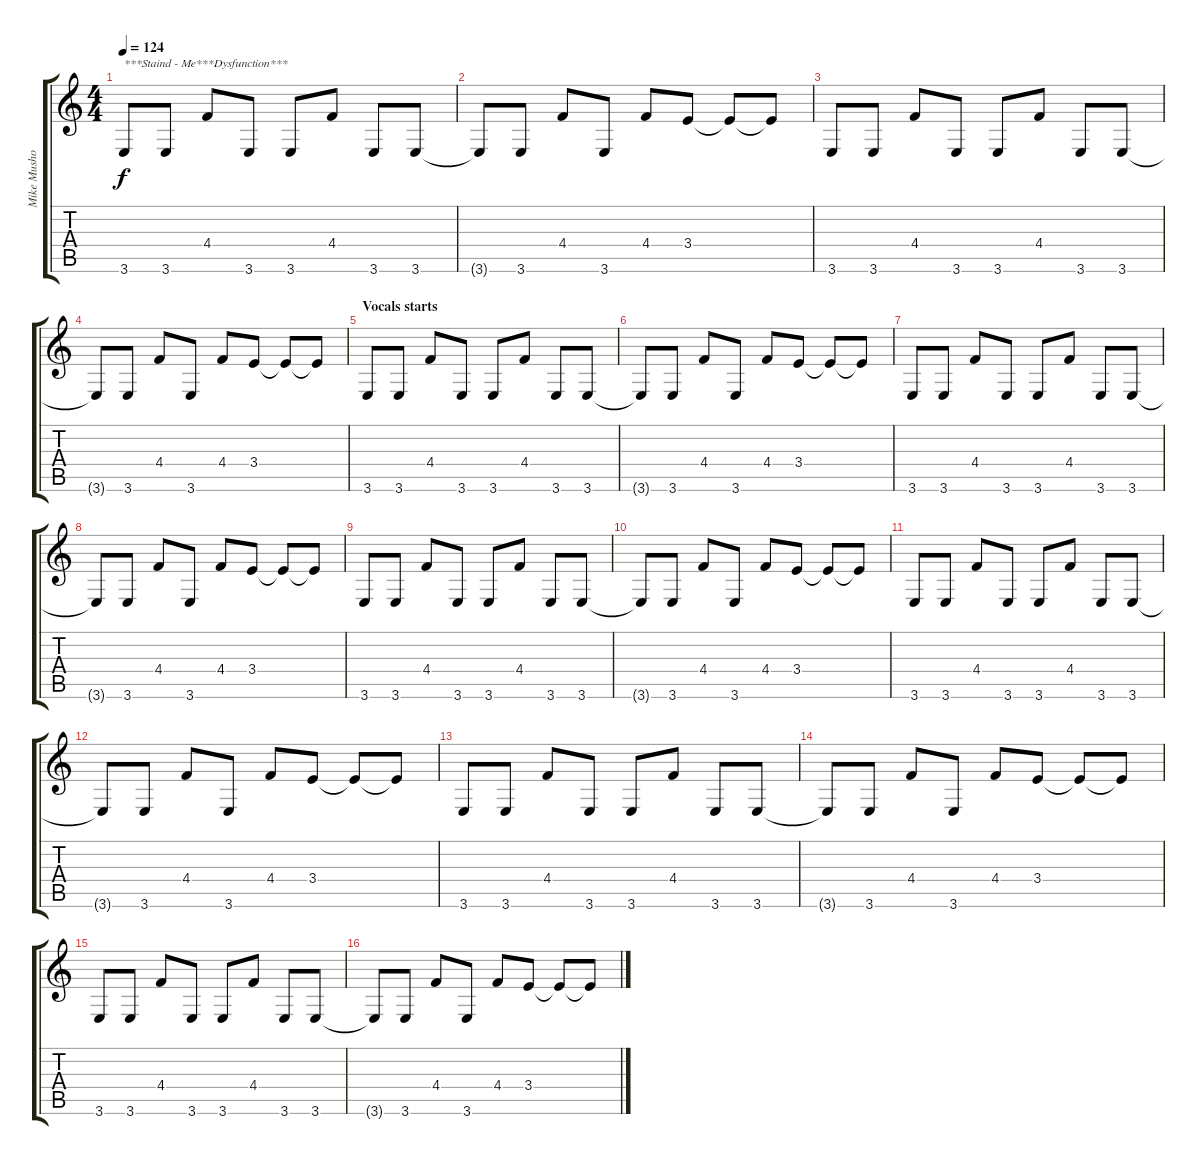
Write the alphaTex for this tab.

\track ("Mike Mushock - Guitars" "Mike Musho") {instrument electricguitarjazz}
\staff {score tabs}
\tuning (Eb4 Bb3 Gb3 Db3 Ab2 Db2) {hide}
\ts (4 4)
\section ("" "")
\tempo 124
\clef g2
\ks c
3.6.8{txt "***Staind - Me***Dysfunction***" dy f instrument electricguitarjazz} 3.6.8 4.4.8 3.6.8 3.6.8 4.4.8 3.6.8 3.6.8 |
3.6{t}.8 3.6.8 4.4.8 3.6.8 4.4.8 3.4.8 3.4{t}.8 3.4{t}.8 |
3.6.8 3.6.8 4.4.8 3.6.8 3.6.8 4.4.8 3.6.8 3.6.8 |
3.6{t}.8 3.6.8 4.4.8 3.6.8 4.4.8 3.4.8 3.4{t}.8 3.4{t}.8 |
\section ("" "Vocals starts")
3.6.8 3.6.8 4.4.8 3.6.8 3.6.8 4.4.8 3.6.8 3.6.8 |
3.6{t}.8 3.6.8 4.4.8 3.6.8 4.4.8 3.4.8 3.4{t}.8 3.4{t}.8 |
3.6.8 3.6.8 4.4.8 3.6.8 3.6.8 4.4.8 3.6.8 3.6.8 |
3.6{t}.8 3.6.8 4.4.8 3.6.8 4.4.8 3.4.8 3.4{t}.8 3.4{t}.8 |
3.6.8 3.6.8 4.4.8 3.6.8 3.6.8 4.4.8 3.6.8 3.6.8 |
3.6{t}.8 3.6.8 4.4.8 3.6.8 4.4.8 3.4.8 3.4{t}.8 3.4{t}.8 |
3.6.8 3.6.8 4.4.8 3.6.8 3.6.8 4.4.8 3.6.8 3.6.8 |
3.6{t}.8 3.6.8 4.4.8 3.6.8 4.4.8 3.4.8 3.4{t}.8 3.4{t}.8 |
\section ("" "")
3.6.8 3.6.8 4.4.8 3.6.8 3.6.8 4.4.8 3.6.8 3.6.8 |
3.6{t}.8 3.6.8 4.4.8 3.6.8 4.4.8 3.4.8 3.4{t}.8 3.4{t}.8 |
3.6.8 3.6.8 4.4.8 3.6.8 3.6.8 4.4.8 3.6.8 3.6.8 |
3.6{t}.8 3.6.8 4.4.8 3.6.8 4.4.8 3.4.8 3.4{t}.8 3.4{t}.8
